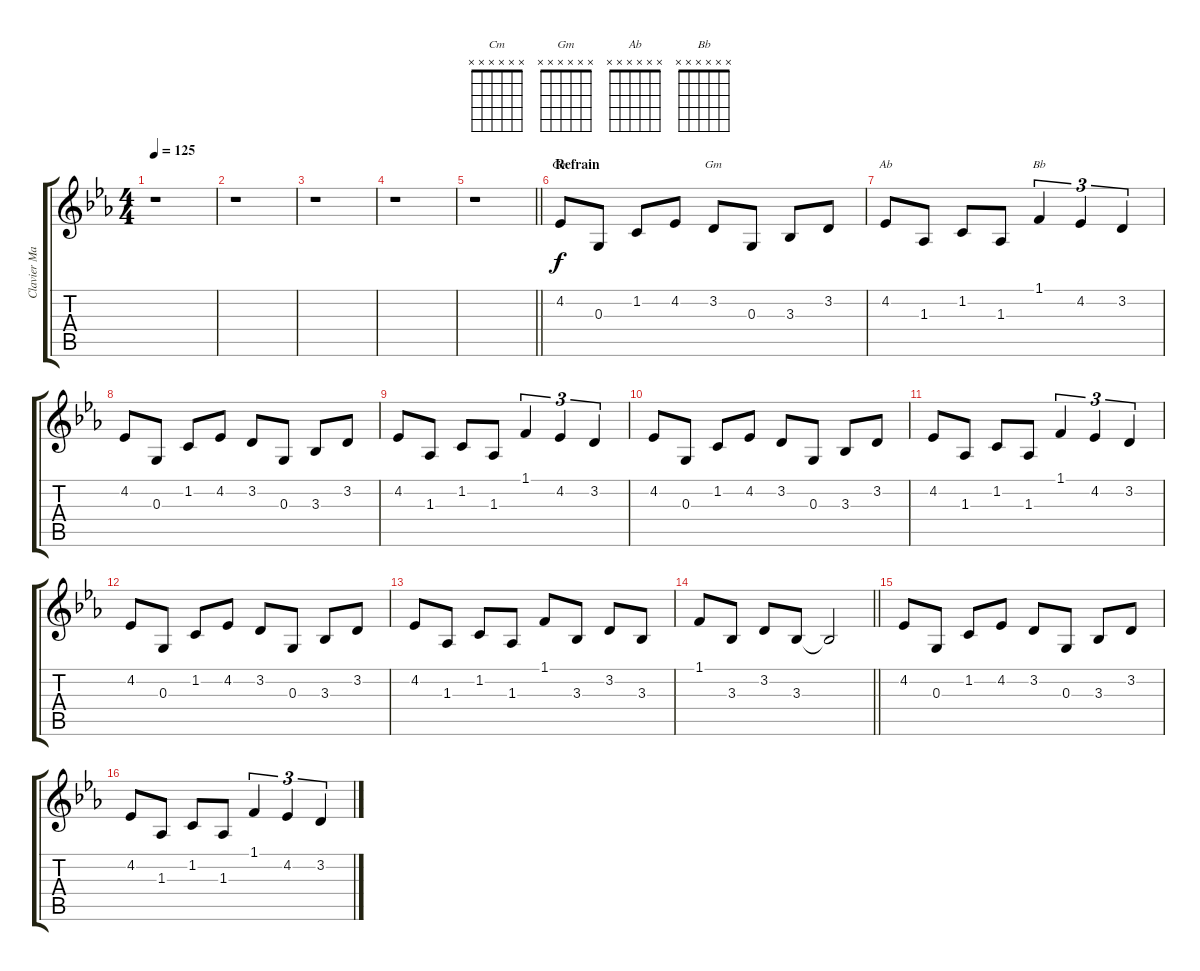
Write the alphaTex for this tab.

\track ("Clavier Main droite" "Clavier Ma") {instrument acousticgrandpiano}
\staff {score tabs}
\tuning (E4 B3 G3 D3 A2 E2) {hide}
\chord ("Cm" x x x x x x)
\chord ("Gm" x x x x x x)
\chord ("Ab" x x x x x x)
\chord ("Bb" x x x x x x)
\ts (4 4)
\tempo 125
\clef g2
\ks eb
r.1{dy f} |
r.1 |
r.1 |
r.1 |
\barLineRight lightlight
r.1 |
\section ("" "Refrain")
4.2.8{ch "Cm"} 0.3.8 1.2.8 4.2.8 3.2.8{ch "Gm"} 0.3.8 3.3.8 3.2.8 |
4.2.8{ch "Ab"} 1.3.8 1.2.8 1.3.8 1.1.4{tu (3 2) ch "Bb"} 4.2.4{tu (3 2)} 3.2.4{tu (3 2)} |
4.2.8 0.3.8 1.2.8 4.2.8 3.2.8 0.3.8 3.3.8 3.2.8 |
4.2.8 1.3.8 1.2.8 1.3.8 1.1.4{tu (3 2)} 4.2.4{tu (3 2)} 3.2.4{tu (3 2)} |
4.2.8 0.3.8 1.2.8 4.2.8 3.2.8 0.3.8 3.3.8 3.2.8 |
4.2.8 1.3.8 1.2.8 1.3.8 1.1.4{tu (3 2)} 4.2.4{tu (3 2)} 3.2.4{tu (3 2)} |
4.2.8 0.3.8 1.2.8 4.2.8 3.2.8 0.3.8 3.3.8 3.2.8 |
4.2.8 1.3.8 1.2.8 1.3.8 1.1.8 3.3.8 3.2.8 3.3.8 |
\barLineRight lightlight
1.1.8 3.3.8 3.2.8 3.3.8 3.3{t}.2 |
4.2.8 0.3.8 1.2.8 4.2.8 3.2.8 0.3.8 3.3.8 3.2.8 |
4.2.8 1.3.8 1.2.8 1.3.8 1.1.4{tu (3 2)} 4.2.4{tu (3 2)} 3.2.4{tu (3 2)}
